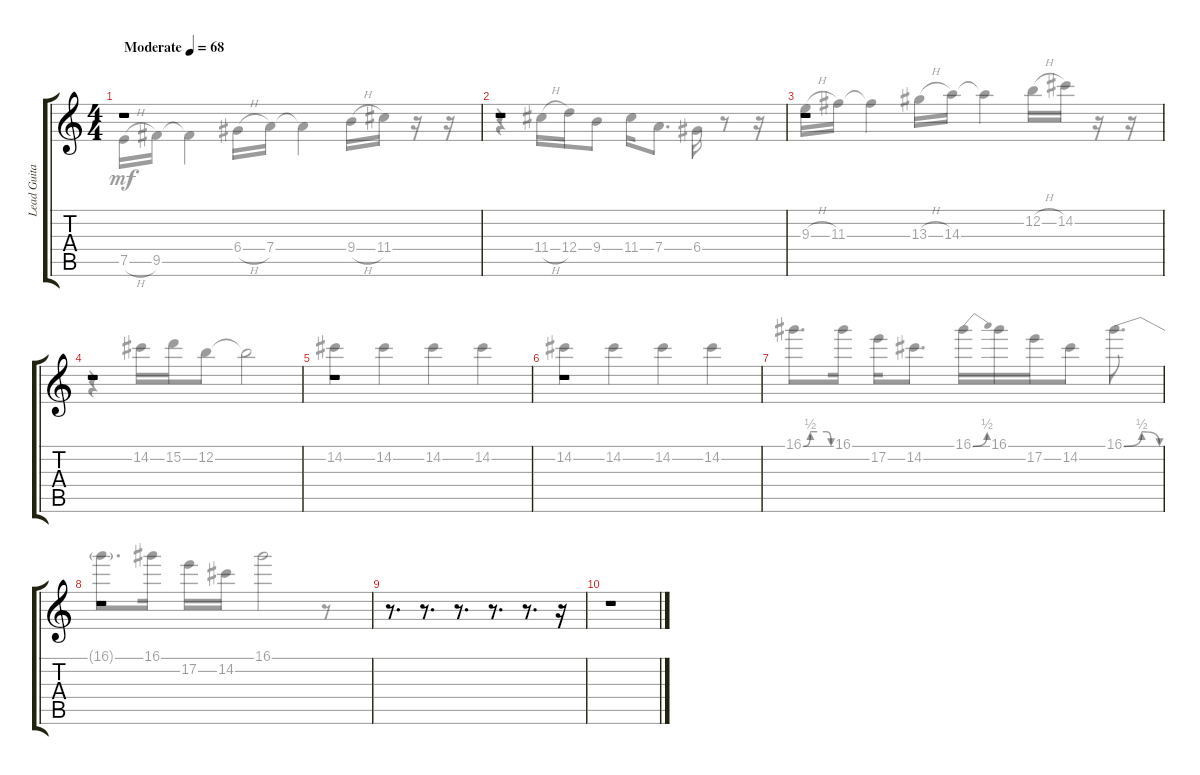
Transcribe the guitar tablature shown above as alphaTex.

\track ("Lead Guitar " "Lead Guita") {instrument overdrivenguitar}
\staff {score tabs}
\tuning (E4 B3 G3 D3 A2 E2) {hide}
\voice
\ts (4 4)
\tempo (68 "Moderate")
\clef g2
\ks c
r.1{dy f instrument overdrivenguitar} |
r.1 |
r.1 |
r.1 |
r.1 |
r.1 |
|
r.1 |
r.8{d} r.8{d} r.8{d} r.8{d} r.8{d} r.16 |
r.1
\voice
\clef g2
\ottava regular
\simile none
\ks c
7.5{h}.16{dy mf} 9.5.16 9.5{t}.4 6.4{h}.16 7.4.16 7.4{t}.4 9.4{h}.16 11.4.16 r.16 r.16 |
r.4 11.4{h}.16 12.4.16 9.4.8 11.4.16 7.4.8{d} 6.4.16 r.8 r.16 |
9.3{h}.16 11.3.16 11.3{t}.4 13.3{h}.16 14.3.16 14.3{t}.4 12.2{h}.16 14.2.16 r.16 r.16 |
r.4 14.2.16 15.2.16 12.2.8 12.2{t}.2 |
14.2.4 14.2.4 14.2.4 14.2.4 |
14.2.4 14.2.4 14.2.4 14.2.4 |
16.1{be (custom 0 0 15 2 30 2 50 2 60 0)}.8{d} 16.1.16 17.2.16 14.2.8{d} 16.1{be (bend 0 0 60 2)}.16 16.1.16 17.2.16 14.2.8 16.1{be (bendrelease 0 0 15 2 45 2 60 0)}.8{d} |
16.1{t}.8{d} 16.1.16 17.2.16 14.2.16 16.1.2 r.8 |
|
